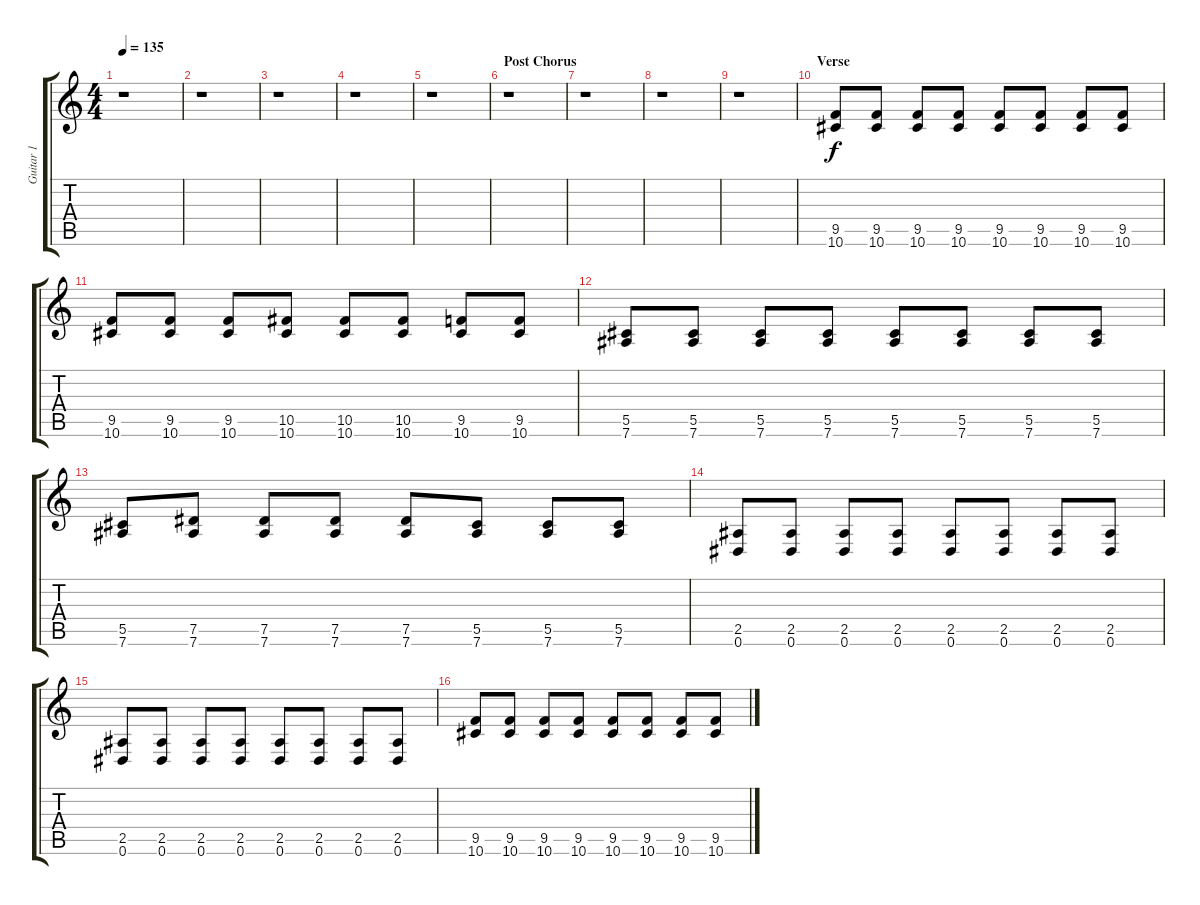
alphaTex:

\track ("Guitar 1" "Guitar 1") {instrument electricguitarjazz}
\staff {score tabs}
\tuning (Eb4 Bb3 Gb3 Db3 Ab2 Eb2) {hide}
\ts (4 4)
\tempo 135
\clef g2
\ks c
r.1{dy f} |
r.1 |
r.1 |
r.1 |
r.1 |
\section ("" "Post Chorus")
r.1 |
r.1 |
r.1 |
r.1 |
\section ("" "Verse")
(9.5 10.6).8 (9.5 10.6).8 (9.5 10.6).8 (9.5 10.6).8 (9.5 10.6).8 (9.5 10.6).8 (9.5 10.6).8 (9.5 10.6).8 |
(9.5 10.6).8 (9.5 10.6).8 (9.5 10.6).8 (10.5 10.6).8 (10.5 10.6).8 (10.5 10.6).8 (9.5 10.6).8 (9.5 10.6).8 |
(5.5 7.6).8 (5.5 7.6).8 (5.5 7.6).8 (5.5 7.6).8 (5.5 7.6).8 (5.5 7.6).8 (5.5 7.6).8 (5.5 7.6).8 |
(5.5 7.6).8 (7.5 7.6).8 (7.5 7.6).8 (7.5 7.6).8 (7.5 7.6).8 (5.5 7.6).8 (5.5 7.6).8 (5.5 7.6).8 |
(2.5 0.6).8 (2.5 0.6).8 (2.5 0.6).8 (2.5 0.6).8 (2.5 0.6).8 (2.5 0.6).8 (2.5 0.6).8 (2.5 0.6).8 |
(2.5 0.6).8 (2.5 0.6).8 (2.5 0.6).8 (2.5 0.6).8 (2.5 0.6).8 (2.5 0.6).8 (2.5 0.6).8 (2.5 0.6).8 |
(9.5 10.6).8 (9.5 10.6).8 (9.5 10.6).8 (9.5 10.6).8 (9.5 10.6).8 (9.5 10.6).8 (9.5 10.6).8 (9.5 10.6).8
